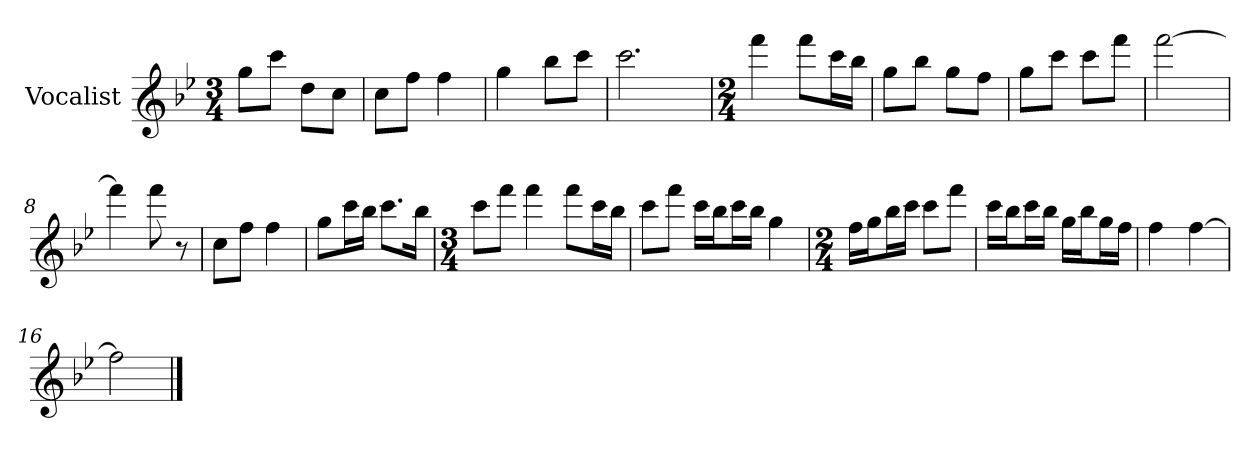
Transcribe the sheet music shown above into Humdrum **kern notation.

**kern
*part1
*staff1
*I"Vocalist
*k[b-e-]
*B-:
*M3/4
=
8ggL
8cccJ
8ddL
8ccJ
=1
8ccL
8ffJ
4ff
=2
4gg
8bb-L
8cccJ
=3
2.ccc
=4
*M2/4
4fff
8fffL
16cccL
16bb-JJ
=5
8ggL
8bb-J
8ggL
8ffJ
=6
8ggL
8cccJ
8cccL
8fffJ
=7
[2fff
=8
4fff]
8fff
8r
=9
8ccL
8ffJ
4ff
=10
8ggL
16cccL
16bb-JJ
8.cccL
16bb-Jk
=11
*M3/4
8cccL
8fffJ
4fff
8fffL
16cccL
16bb-JJ
=12
8cccL
8fffJ
16cccLL
16bb-J
16cccL
16bb-JJ
4gg
=13
*M2/4
16ffLL
16ggJ
16bb-L
16cccJJ
8cccL
8fffJ
=14
16cccLL
16bb-J
16cccL
16bb-JJ
16ggLL
16bb-J
16ggL
16ffJJ
=15
4ff
[4ff
=16
2ff]
==
*-
